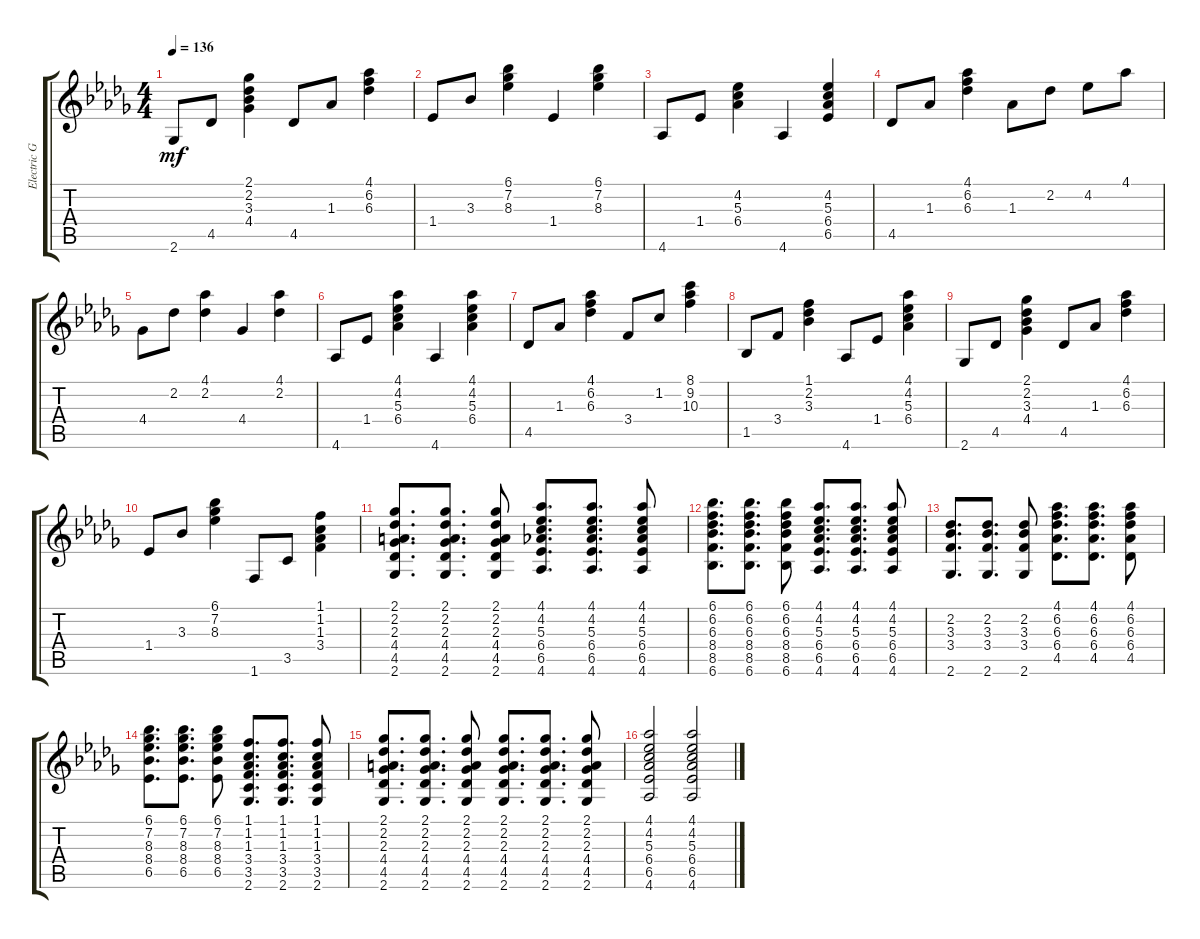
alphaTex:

\track ("Electric Guitar 1" "Electric G") {instrument electricguitarclean}
\staff {score tabs}
\tuning (E4 B3 G3 D3 A2 E2) {hide}
\ts (4 4)
\tempo 136
\clef g2
\ks db
2.6.8{dy mf} 4.5.8 (2.1 2.2 3.3 4.4).4 4.5.8 1.3.8 (4.1 6.2 6.3).4 |
1.4.8 3.3.8 (6.1 7.2 8.3).4 1.4.4 (6.1 7.2 8.3).4 |
4.6.8 1.4.8 (4.2 5.3 6.4).4 4.6.4 (4.2 5.3 6.4 6.5).4 |
4.5.8 1.3.8 (4.1 6.2 6.3).4 1.3.8 2.2.8 4.2.8 4.1.8 |
4.4.8 2.2.8 (4.1 2.2).4 4.4.4 (4.1 2.2).4 |
4.6.8 1.4.8 (4.1 4.2 5.3 6.4).4 4.6.4 (4.1 4.2 5.3 6.4).4 |
4.5.8 1.3.8 (4.1 6.2 6.3).4 3.4.8 1.2.8 (8.1 9.2 10.3).4 |
1.5.8 3.4.8 (1.1 2.2 3.3).4 4.6.8 1.4.8 (4.1 4.2 5.3 6.4).4 |
2.6.8 4.5.8 (2.1 2.2 3.3 4.4).4 4.5.8 1.3.8 (4.1 6.2 6.3).4 |
1.4.8 3.3.8 (6.1 7.2 8.3).4 1.6.8 3.5.8 (1.1 1.2 1.3 3.4).4 |
(2.1 2.2 2.3 4.4 4.5 2.6).8{d} (2.1 2.2 2.3 4.4 4.5 2.6).8{d} (2.1 2.2 2.3 4.4 4.5 2.6).8 (4.1 4.2 5.3 6.4 6.5 4.6).8{d} (4.1 4.2 5.3 6.4 6.5 4.6).8{d} (4.1 4.2 5.3 6.4 6.5 4.6).8 |
(6.1 6.2 6.3 8.4 8.5 6.6).8{d} (6.1 6.2 6.3 8.4 8.5 6.6).8{d} (6.1 6.2 6.3 8.4 8.5 6.6).8 (4.1 4.2 5.3 6.4 6.5 4.6).8{d} (4.1 4.2 5.3 6.4 6.5 4.6).8{d} (4.1 4.2 5.3 6.4 6.5 4.6).8 |
(2.2 3.3 3.4 2.6).8{d} (2.2 3.3 3.4 2.6).8{d} (2.2 3.3 3.4 2.6).8 (4.1 6.2 6.3 6.4 4.5).8{d} (4.1 6.2 6.3 6.4 4.5).8{d} (4.1 6.2 6.3 6.4 4.5).8 |
(6.1 7.2 8.3 8.4 6.5).8{d} (6.1 7.2 8.3 8.4 6.5).8{d} (6.1 7.2 8.3 8.4 6.5).8 (1.1 1.2 1.3 3.4 3.5 2.6).8{d} (1.1 1.2 1.3 3.4 3.5 2.6).8{d} (1.1 1.2 1.3 3.4 3.5 2.6).8 |
(2.1 2.2 2.3 4.4 4.5 2.6).8{d} (2.1 2.2 2.3 4.4 4.5 2.6).8{d} (2.1 2.2 2.3 4.4 4.5 2.6).8 (2.1 2.2 2.3 4.4 4.5 2.6).8{d} (2.1 2.2 2.3 4.4 4.5 2.6).8{d} (2.1 2.2 2.3 4.4 4.5 2.6).8 |
(4.1 4.2 5.3 6.4 6.5 4.6).2 (4.1 4.2 5.3 6.4 6.5 4.6).2
